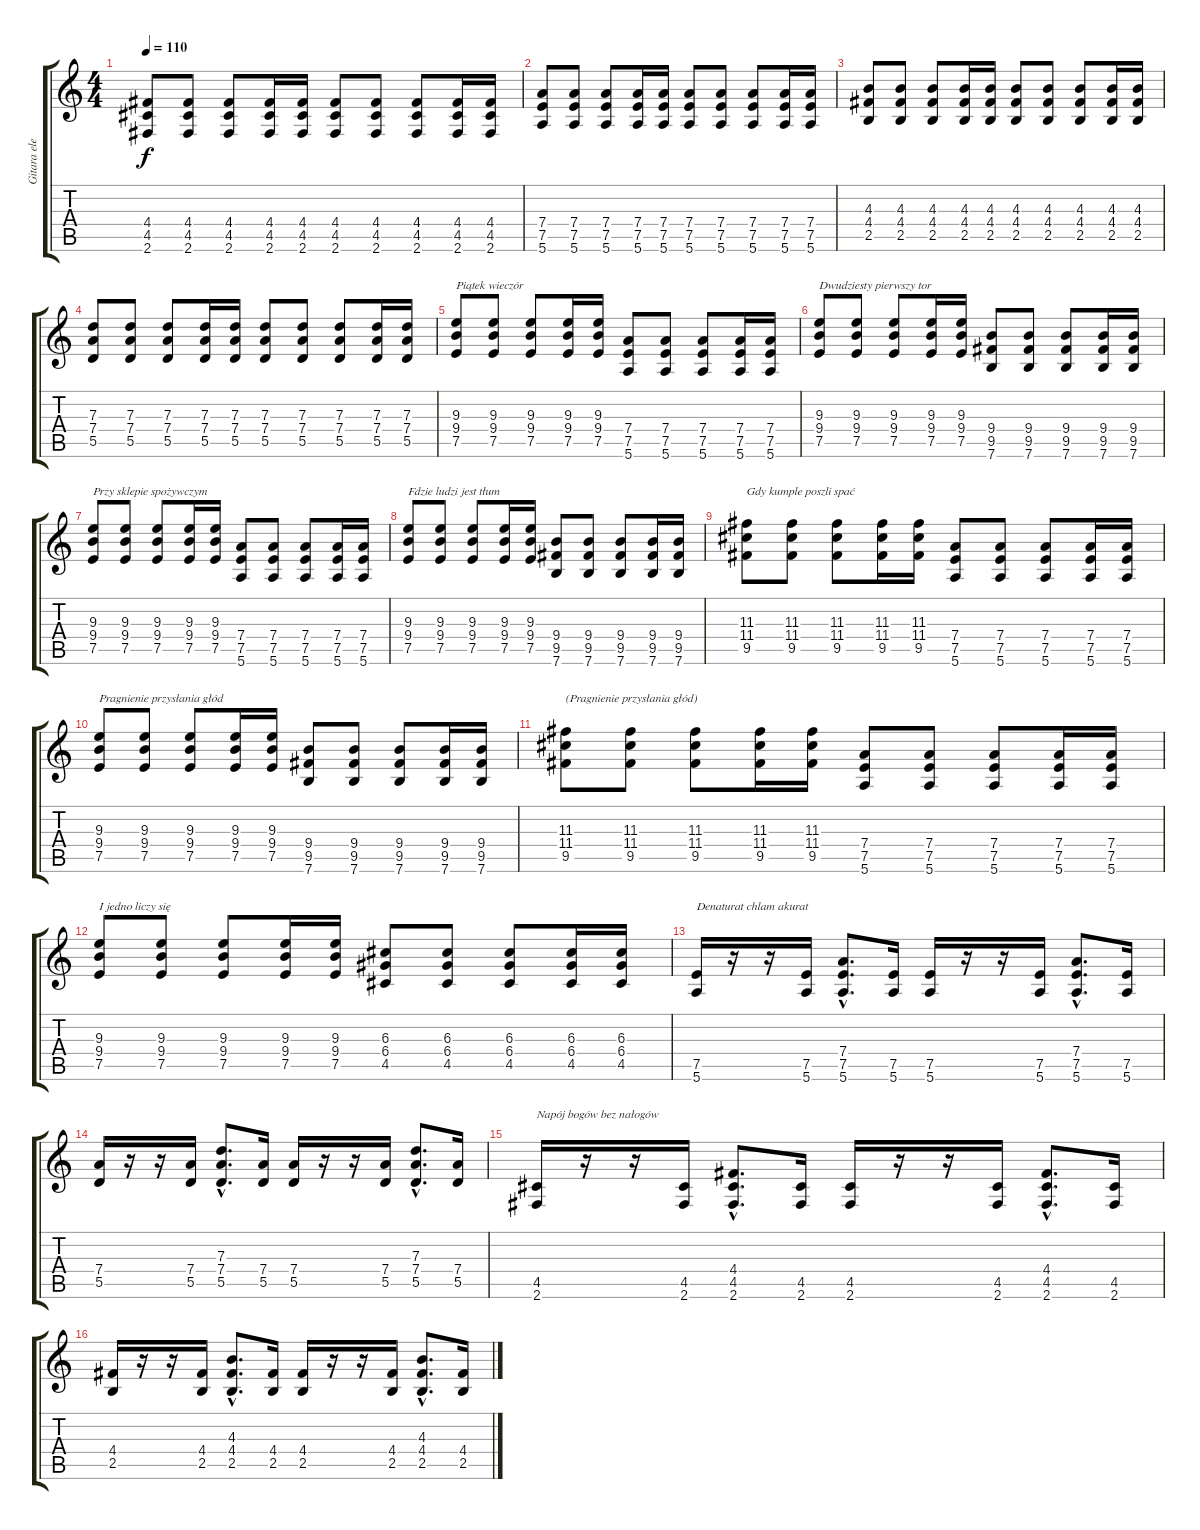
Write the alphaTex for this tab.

\track ("Gitara elektryczna" "Gitara ele") {instrument distortionguitar}
\staff {score tabs}
\tuning (E4 B3 G3 D3 A2 E2) {hide}
\ts (4 4)
\tempo 110
\clef g2
\ks c
(4.4 4.5 2.6).8{dy f} (4.4 4.5 2.6).8 (4.4 4.5 2.6).8 (4.4 4.5 2.6).16 (4.4 4.5 2.6).16 (4.4 4.5 2.6).8 (4.4 4.5 2.6).8 (4.4 4.5 2.6).8 (4.4 4.5 2.6).16 (4.4 4.5 2.6).16 |
(7.4 7.5 5.6).8 (7.4 7.5 5.6).8 (7.4 7.5 5.6).8 (7.4 7.5 5.6).16 (7.4 7.5 5.6).16 (7.4 7.5 5.6).8 (7.4 7.5 5.6).8 (7.4 7.5 5.6).8 (7.4 7.5 5.6).16 (7.4 7.5 5.6).16 |
(4.3 4.4 2.5).8 (4.3 4.4 2.5).8 (4.3 4.4 2.5).8 (4.3 4.4 2.5).16 (4.3 4.4 2.5).16 (4.3 4.4 2.5).8 (4.3 4.4 2.5).8 (4.3 4.4 2.5).8 (4.3 4.4 2.5).16 (4.3 4.4 2.5).16 |
(7.3 7.4 5.5).8 (7.3 7.4 5.5).8 (7.3 7.4 5.5).8 (7.3 7.4 5.5).16 (7.3 7.4 5.5).16 (7.3 7.4 5.5).8 (7.3 7.4 5.5).8 (7.3 7.4 5.5).8 (7.3 7.4 5.5).16 (7.3 7.4 5.5).16 |
(9.3 9.4 7.5).8{txt "Piątek wieczór"} (9.3 9.4 7.5).8 (9.3 9.4 7.5).8 (9.3 9.4 7.5).16 (9.3 9.4 7.5).16 (7.4 7.5 5.6).8 (7.4 7.5 5.6).8 (7.4 7.5 5.6).8 (7.4 7.5 5.6).16 (7.4 7.5 5.6).16 |
(9.3 9.4 7.5).8{txt "Dwudziesty pierwszy tor"} (9.3 9.4 7.5).8 (9.3 9.4 7.5).8 (9.3 9.4 7.5).16 (9.3 9.4 7.5).16 (9.4 9.5 7.6).8 (9.4 9.5 7.6).8 (9.4 9.5 7.6).8 (9.4 9.5 7.6).16 (9.4 9.5 7.6).16 |
(9.3 9.4 7.5).8{txt "Przy sklepie spożywczym"} (9.3 9.4 7.5).8 (9.3 9.4 7.5).8 (9.3 9.4 7.5).16 (9.3 9.4 7.5).16 (7.4 7.5 5.6).8 (7.4 7.5 5.6).8 (7.4 7.5 5.6).8 (7.4 7.5 5.6).16 (7.4 7.5 5.6).16 |
(9.3 9.4 7.5).8{txt "Fdzie ludzi jest tłum"} (9.3 9.4 7.5).8 (9.3 9.4 7.5).8 (9.3 9.4 7.5).16 (9.3 9.4 7.5).16 (9.4 9.5 7.6).8 (9.4 9.5 7.6).8 (9.4 9.5 7.6).8 (9.4 9.5 7.6).16 (9.4 9.5 7.6).16 |
(11.3 11.4 9.5).8{txt "Gdy kumple poszli spać"} (11.3 11.4 9.5).8 (11.3 11.4 9.5).8 (11.3 11.4 9.5).16 (11.3 11.4 9.5).16 (7.4 7.5 5.6).8 (7.4 7.5 5.6).8 (7.4 7.5 5.6).8 (7.4 7.5 5.6).16 (7.4 7.5 5.6).16 |
(9.3 9.4 7.5).8{txt "Pragnienie przysłania głód"} (9.3 9.4 7.5).8 (9.3 9.4 7.5).8 (9.3 9.4 7.5).16 (9.3 9.4 7.5).16 (9.4 9.5 7.6).8 (9.4 9.5 7.6).8 (9.4 9.5 7.6).8 (9.4 9.5 7.6).16 (9.4 9.5 7.6).16 |
(11.3 11.4 9.5).8{txt "(Pragnienie przysłania głód)"} (11.3 11.4 9.5).8 (11.3 11.4 9.5).8 (11.3 11.4 9.5).16 (11.3 11.4 9.5).16 (7.4 7.5 5.6).8 (7.4 7.5 5.6).8 (7.4 7.5 5.6).8 (7.4 7.5 5.6).16 (7.4 7.5 5.6).16 |
(9.3 9.4 7.5).8{txt "I jedno liczy się"} (9.3 9.4 7.5).8 (9.3 9.4 7.5).8 (9.3 9.4 7.5).16 (9.3 9.4 7.5).16 (6.3 6.4 4.5).8 (6.3 6.4 4.5).8 (6.3 6.4 4.5).8 (6.3 6.4 4.5).16 (6.3 6.4 4.5).16 |
(7.5 5.6).16{txt "Denaturat chlam akurat"} r.16 r.16 (7.5 5.6).16 (7.4{hac} 7.5{hac} 5.6{hac}).8{d} (7.5 5.6).16 (7.5 5.6).16 r.16 r.16 (7.5 5.6).16 (7.4{hac} 7.5{hac} 5.6{hac}).8{d} (7.5 5.6).16 |
(7.4 5.5).16 r.16 r.16 (7.4 5.5).16 (7.3{hac} 7.4{hac} 5.5{hac}).8{d} (7.4 5.5).16 (7.4 5.5).16 r.16 r.16 (7.4 5.5).16 (7.3{hac} 7.4{hac} 5.5{hac}).8{d} (7.4 5.5).16 |
(4.5 2.6).16{txt "Napój bogów bez nałogów"} r.16 r.16 (4.5 2.6).16 (4.4{hac} 4.5{hac} 2.6{hac}).8{d} (4.5 2.6).16 (4.5 2.6).16 r.16 r.16 (4.5 2.6).16 (4.4{hac} 4.5{hac} 2.6{hac}).8{d} (4.5 2.6).16 |
(4.4 2.5).16 r.16 r.16 (4.4 2.5).16 (4.3{hac} 4.4{hac} 2.5{hac}).8{d} (4.4 2.5).16 (4.4 2.5).16 r.16 r.16 (4.4 2.5).16 (4.3{hac} 4.4{hac} 2.5{hac}).8{d} (4.4 2.5).16
